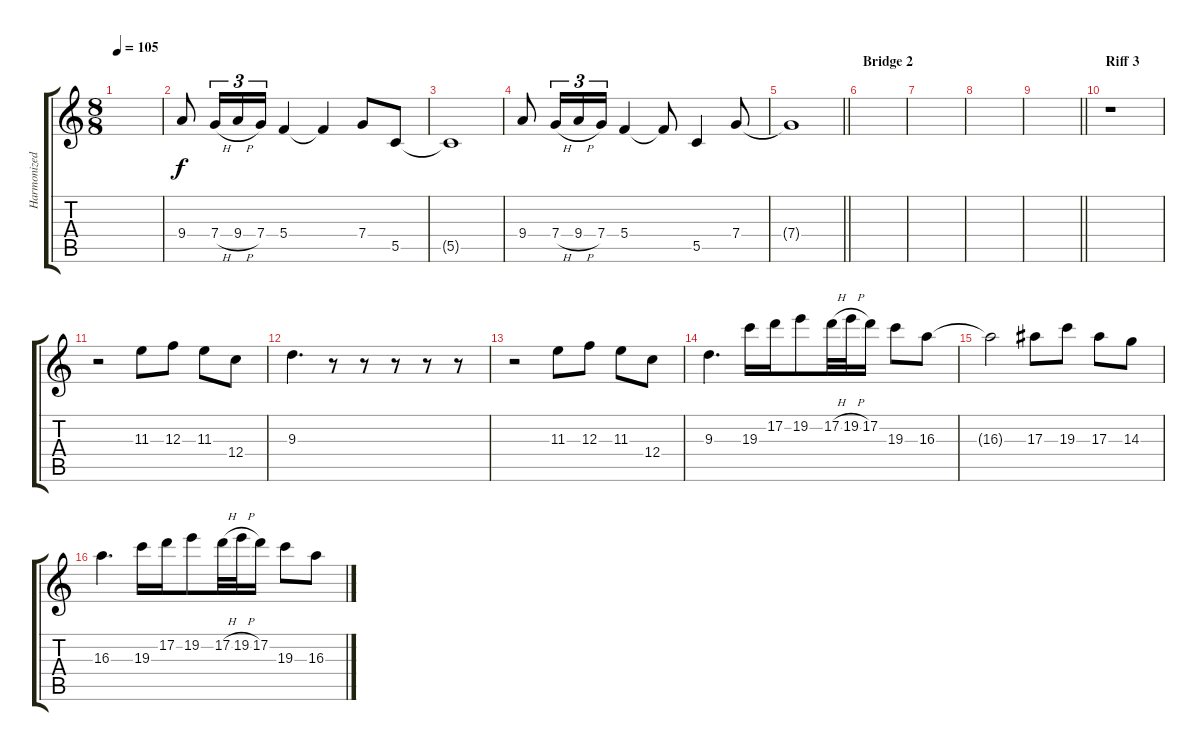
\track ("Harmonized Guitar" "Harmonized") {instrument distortionguitar}
\staff {score tabs}
\tuning (D4 A3 F3 C3 G2 D2) {hide}
\ts (8 8)
\tempo 105
\clef g2
\ks c
|
9.4.8{volume 11 balance 3} 7.4{h}.16{tu (3 2)} 9.4{h}.16{tu (3 2)} 7.4.16{tu (3 2)} 5.4.4 5.4{t}.4 7.4.8 5.5.8 |
5.5{t}.1 |
9.4.8 7.4{h}.16{tu (3 2)} 9.4{h}.16{tu (3 2)} 7.4.16{tu (3 2)} 5.4.4 5.4{t}.8 5.5.4 7.4.8 |
\barLineRight lightlight
7.4{t}.1 |
\section ("" "Bridge 2")
|
|
|
\barLineRight lightlight
|
\section ("" "Riff 3")
r.1{volume 11 balance 3} |
r.2 11.3.8 12.3.8 11.3.8 12.4.8 |
9.3.4{d} r.8 r.8 r.8 r.8 r.8 |
r.2 11.3.8 12.3.8 11.3.8 12.4.8 |
9.3.4{d} 19.3.16 17.2.16 19.2.8 17.2{h}.32 19.2{h}.32 17.2.16 19.3.8 16.3.8 |
16.3{t}.2 17.3.8 19.3.8 17.3.8 14.3.8 |
16.3.4{d} 19.3.16 17.2.16 19.2.8 17.2{h}.32 19.2{h}.32 17.2.16 19.3.8 16.3.8
